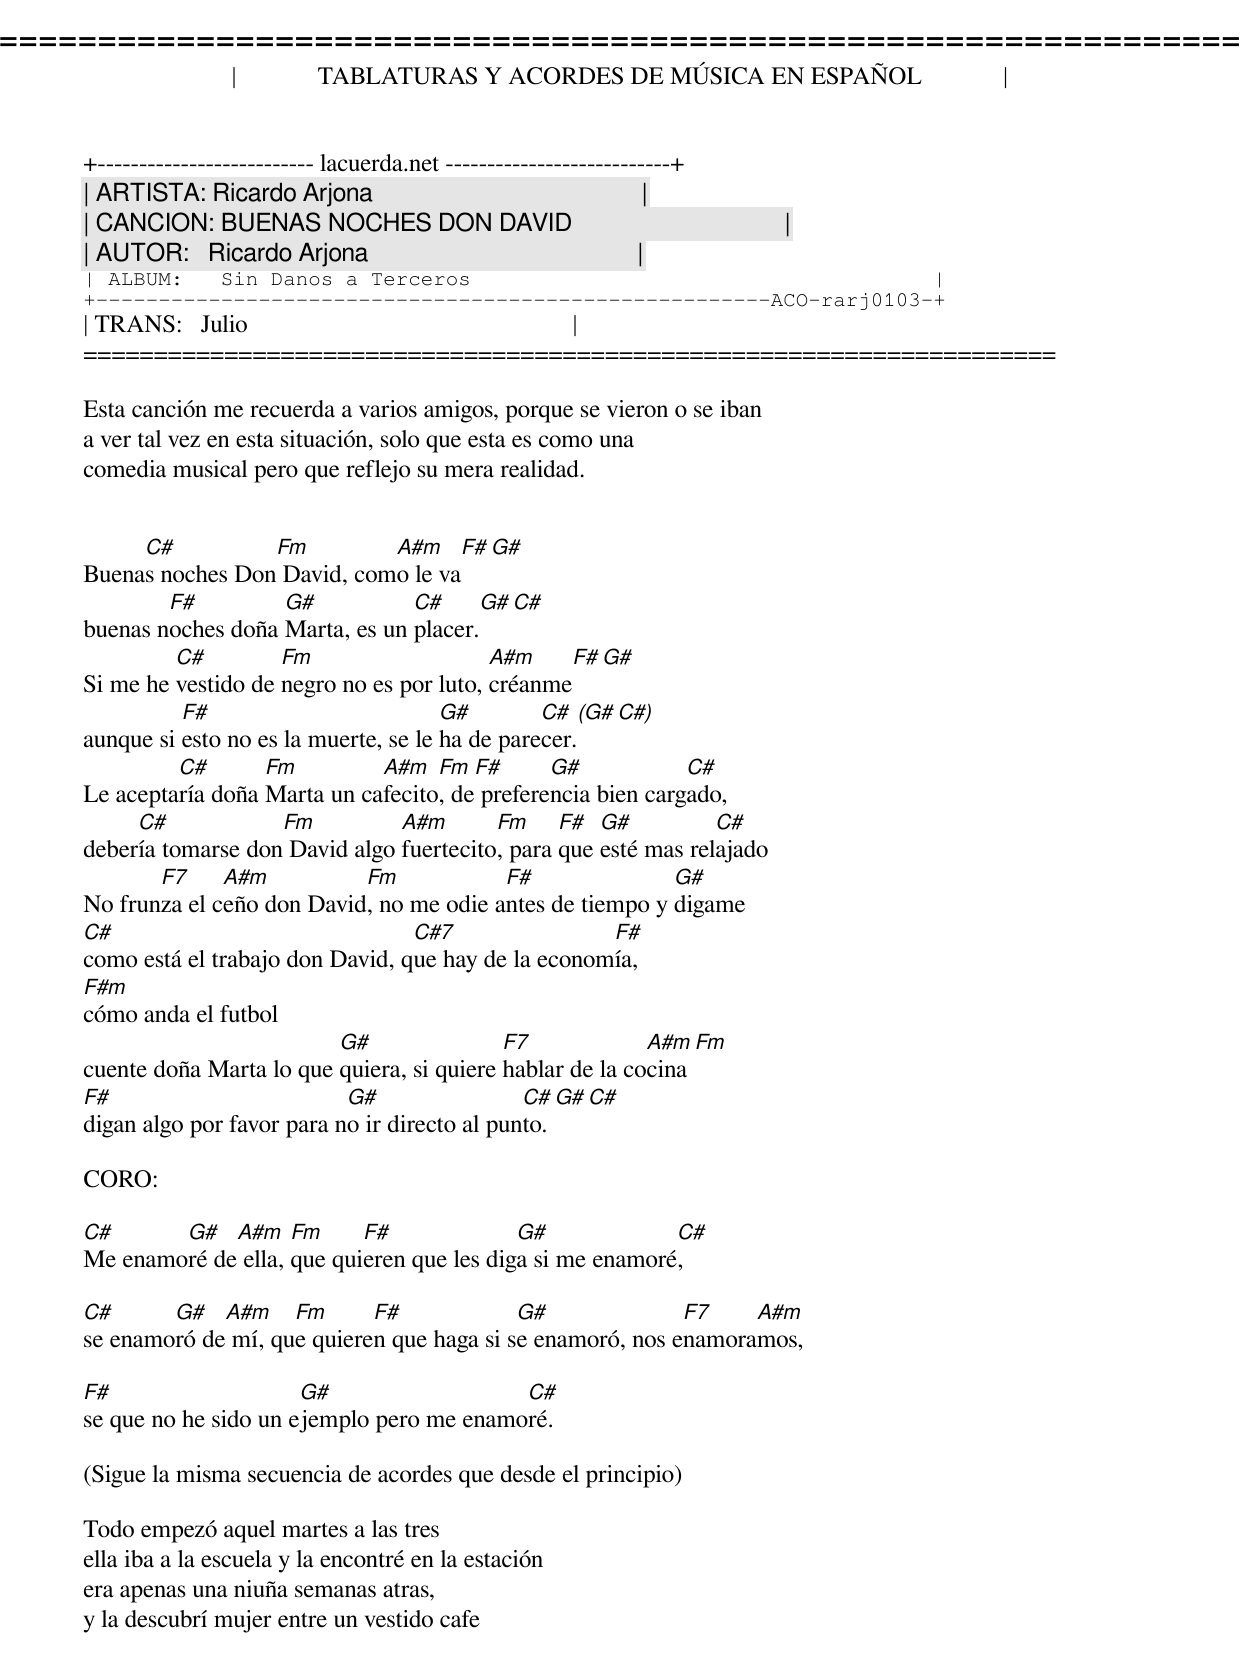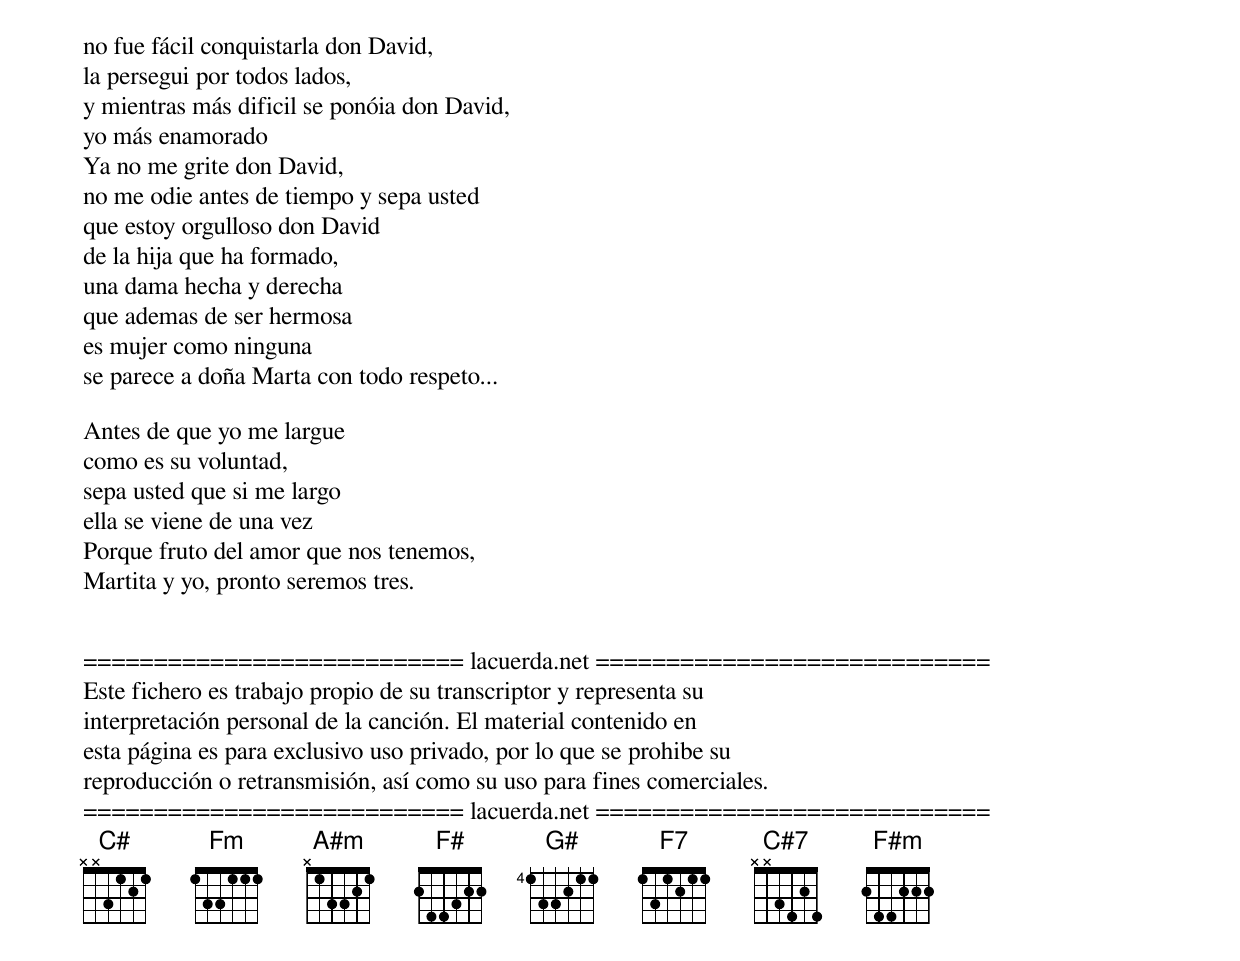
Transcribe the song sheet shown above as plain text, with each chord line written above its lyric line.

=====================================================================
|             TABLATURAS Y ACORDES DE MÚSICA EN ESPAÑOL             |
+-------------------------- lacuerda.net ---------------------------+
| ARTISTA: Ricardo Arjona                                           |
| CANCION: BUENAS NOCHES DON DAVID                                  |
| AUTOR:   Ricardo Arjona                                           |
| ALBUM:   Sin Danos a Terceros                                     |
+------------------------------------------------------ACO-rarj0103-+
| TRANS:   Julio                                                    |
=====================================================================

Esta canción me recuerda a varios amigos, porque se vieron o se iban
a ver tal vez en esta situación, solo que esta es como una
comedia musical pero que reflejo su mera realidad.


     C#          Fm         A#m    F#  G#
Buenas noches Don David, como le va
        F#         G#           C#         G#  C#
buenas noches doña Marta, es un placer.
         C#         Fm                    A#m      F#  G#
Si me he vestido de negro no es por luto, créanme
          F#                          G#        C#       (G# C#)
aunque si esto no es la muerte, se le ha de parecer.
         C#       Fm         A#m   Fm  F#      G#            C#
Le aceptaría doña Marta un cafecito, de preferencia bien cargado,
     C#            Fm          A#m       Fm     F#  G#          C#
debería tomarse don David algo fuertecito, para que esté mas relajado
       F7     A#m          Fm            F#               G#
No frunza el ceño don David, no me odie antes de tiempo y digame
C#                               C#7                F#
como está el trabajo don David, que hay de la economía,
F#m
cómo anda el futbol
                         G#                F7             A#m   Fm
cuente doña Marta lo que quiera, si quiere hablar de la cocina
F#                         G#                 C#      G#  C#
digan algo por favor para no ir directo al punto.

CORO:

C#      G#   A#m    Fm     F#              G#             C#
Me enamoré de ella, que quieren que les diga si me enamoré,

C#      G#   A#m    Fm      F#             G#              F7    A#m
se enamoró de mí, que quieren que haga si se enamoró, nos enamoramos,

F#                    G#                  C#
se que no he sido un ejemplo pero me enamoré.

(Sigue la misma secuencia de acordes que desde el principio)

Todo empezó aquel martes a las tres
ella iba a la escuela y la encontré en la estación
era apenas una niuña semanas atras,
y la descubrí mujer entre un vestido cafe
no fue fácil conquistarla don David,
la persegui por todos lados,
y mientras más dificil se ponóia don David,
yo más enamorado
Ya no me grite don David,
no me odie antes de tiempo y sepa usted
que estoy orgulloso don David
de la hija que ha formado,
una dama hecha y derecha
que ademas de ser hermosa
es mujer como ninguna
se parece a doña Marta con todo respeto...

Antes de que yo me largue
como es su voluntad,
sepa usted que si me largo
ella se viene de una vez
Porque fruto del amor que nos tenemos,
Martita y yo, pronto seremos tres.


=========================== lacuerda.net ============================
Este fichero es trabajo propio de su transcriptor y representa su
interpretación personal de la canción. El material contenido en
esta página es para exclusivo uso privado, por lo que se prohibe su
reproducción o retransmisión, así como su uso para fines comerciales.
=========================== lacuerda.net ============================
